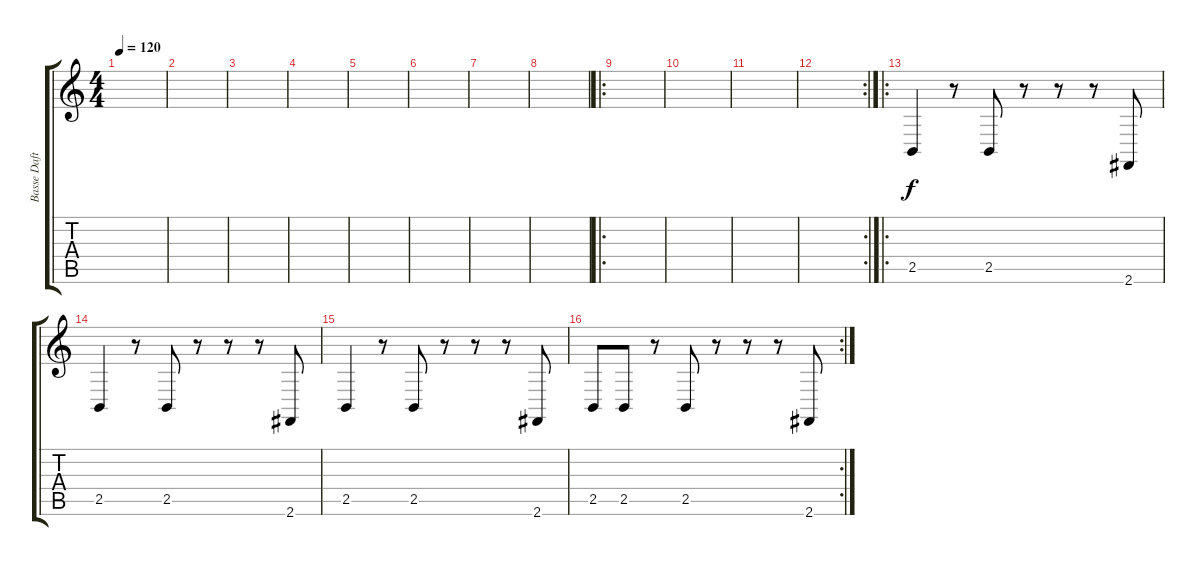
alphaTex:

\track ("Basse Daft 2" "Basse Daft") {instrument timpani}
\staff {score tabs}
\tuning (E4 B3 G3 D3 A2 E2) {hide}
\ts (4 4)
\tempo 120
\clef g2
\ks c
|
|
|
|
|
|
|
|
\ro
|
|
|
\rc 2
|
\ro
2.5.4 r.8 2.5.8 r.8 r.8 r.8 2.6.8 |
2.5.4 r.8 2.5.8 r.8 r.8 r.8 2.6.8 |
2.5.4 r.8 2.5.8 r.8 r.8 r.8 2.6.8 |
\rc 2
2.5.8 2.5.8 r.8 2.5.8 r.8 r.8 r.8 2.6.8
